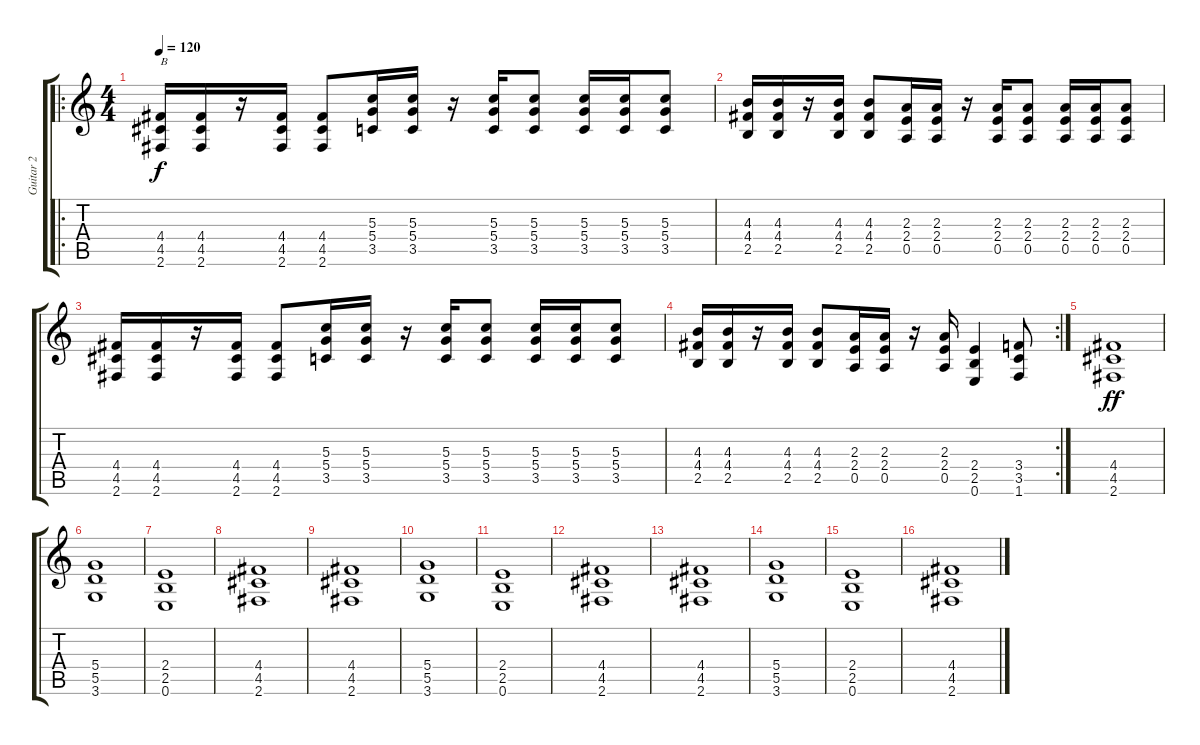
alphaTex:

\track ("Guitar 2" "Guitar 2") {instrument distortionguitar}
\staff {score tabs}
\tuning (E4 B3 G3 D3 A2 E2) {hide}
\ro
\ts (4 4)
\tempo 120
\clef g2
\ks c
(4.4 4.5 2.6).16{txt "B" dy f} (4.4 4.5 2.6).16 r.16 (4.4 4.5 2.6).16 (4.4 4.5 2.6).8 (5.3 5.4 3.5).16 (5.3 5.4 3.5).16 r.16 (5.3 5.4 3.5).16 (5.3 5.4 3.5).8 (5.3 5.4 3.5).16 (5.3 5.4 3.5).16 (5.3 5.4 3.5).8 |
(4.3 4.4 2.5).16 (4.3 4.4 2.5).16 r.16 (4.3 4.4 2.5).16 (4.3 4.4 2.5).8 (2.3 2.4 0.5).16 (2.3 2.4 0.5).16 r.16 (2.3 2.4 0.5).16 (2.3 2.4 0.5).8 (2.3 2.4 0.5).16 (2.3 2.4 0.5).16 (2.3 2.4 0.5).8 |
(4.4 4.5 2.6).16 (4.4 4.5 2.6).16 r.16 (4.4 4.5 2.6).16 (4.4 4.5 2.6).8 (5.3 5.4 3.5).16 (5.3 5.4 3.5).16 r.16 (5.3 5.4 3.5).16 (5.3 5.4 3.5).8 (5.3 5.4 3.5).16 (5.3 5.4 3.5).16 (5.3 5.4 3.5).8 |
\rc 2
(4.3 4.4 2.5).16 (4.3 4.4 2.5).16 r.16 (4.3 4.4 2.5).16 (4.3 4.4 2.5).8 (2.3 2.4 0.5).16 (2.3 2.4 0.5).16 r.16 (2.3 2.4 0.5).16 (2.4 2.5 0.6).4 (3.4 3.5 1.6).8 |
(4.4 4.5 2.6).1{dy ff instrument acousticguitarsteel} |
(5.4 5.5 3.6).1 |
(2.4 2.5 0.6).1 |
(4.4 4.5 2.6).1 |
(4.4 4.5 2.6).1{instrument acousticguitarsteel} |
(5.4 5.5 3.6).1 |
(2.4 2.5 0.6).1 |
(4.4 4.5 2.6).1 |
(4.4 4.5 2.6).1{instrument acousticguitarsteel} |
(5.4 5.5 3.6).1 |
(2.4 2.5 0.6).1 |
(4.4 4.5 2.6).1
